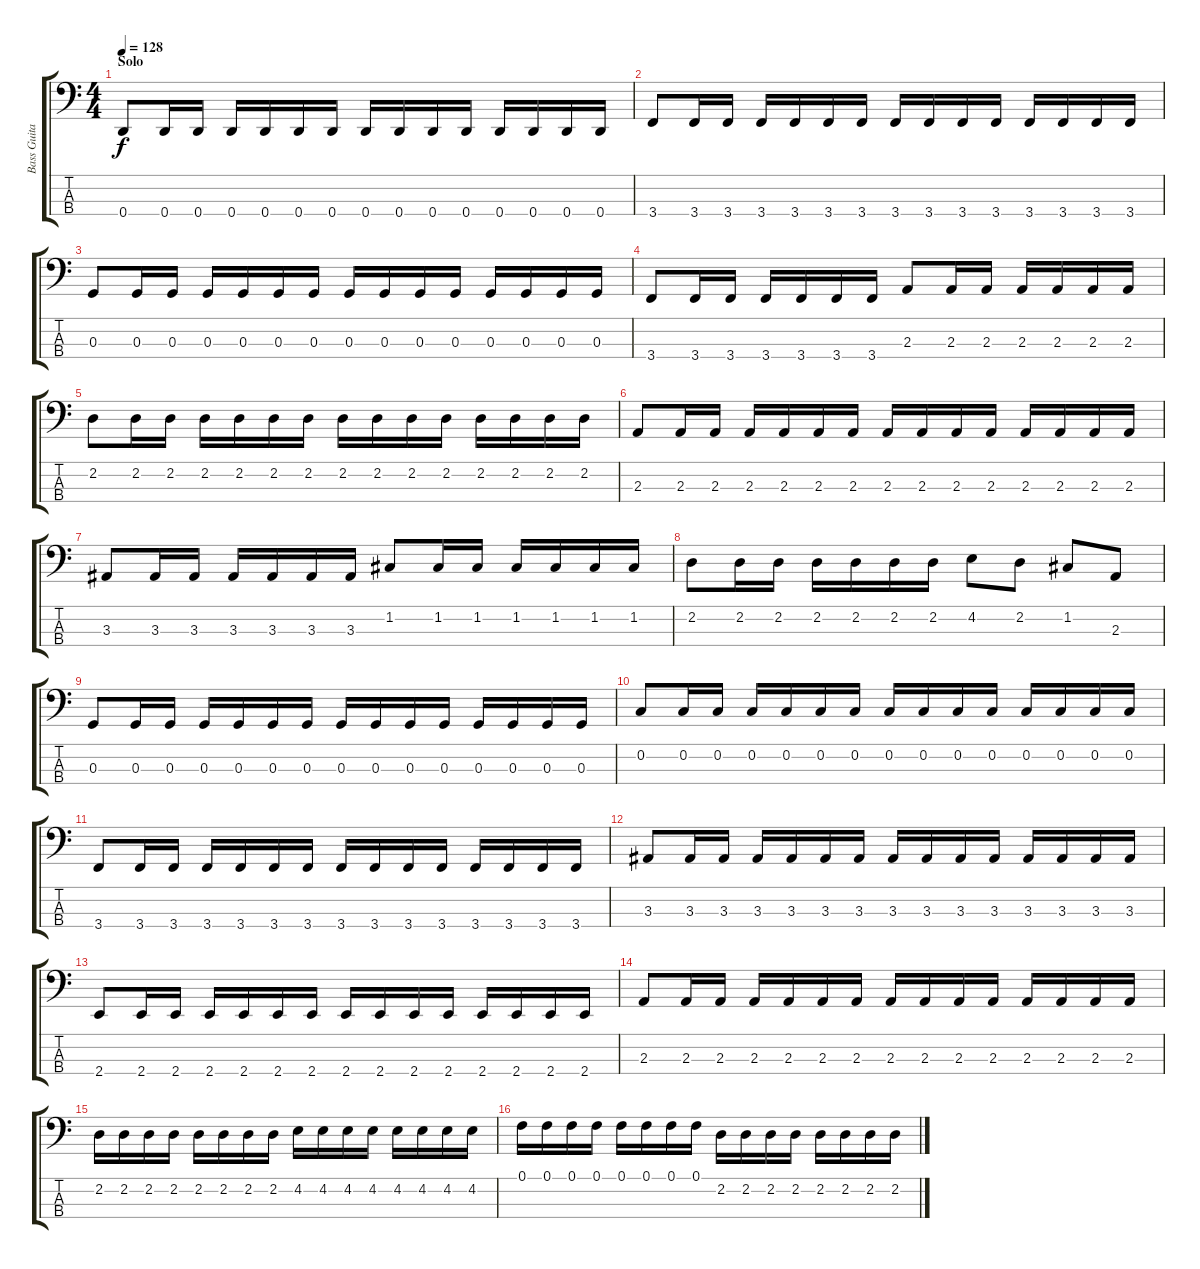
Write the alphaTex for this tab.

\track ("Bass Guitar" "Bass Guita") {instrument electricbasspick}
\staff {score tabs}
\tuning (F2 C2 G1 D1) {hide}
\ts (4 4)
\section ("" "Solo")
\tempo 128
\clef f4
\ks c
0.4.8{dy f} 0.4.16 0.4.16 0.4.16 0.4.16 0.4.16 0.4.16 0.4.16 0.4.16 0.4.16 0.4.16 0.4.16 0.4.16 0.4.16 0.4.16 |
3.4.8 3.4.16 3.4.16 3.4.16 3.4.16 3.4.16 3.4.16 3.4.16 3.4.16 3.4.16 3.4.16 3.4.16 3.4.16 3.4.16 3.4.16 |
0.3.8 0.3.16 0.3.16 0.3.16 0.3.16 0.3.16 0.3.16 0.3.16 0.3.16 0.3.16 0.3.16 0.3.16 0.3.16 0.3.16 0.3.16 |
3.4.8 3.4.16 3.4.16 3.4.16 3.4.16 3.4.16 3.4.16 2.3.8 2.3.16 2.3.16 2.3.16 2.3.16 2.3.16 2.3.16 |
2.2.8 2.2.16 2.2.16 2.2.16 2.2.16 2.2.16 2.2.16 2.2.16 2.2.16 2.2.16 2.2.16 2.2.16 2.2.16 2.2.16 2.2.16 |
2.3.8 2.3.16 2.3.16 2.3.16 2.3.16 2.3.16 2.3.16 2.3.16 2.3.16 2.3.16 2.3.16 2.3.16 2.3.16 2.3.16 2.3.16 |
3.3.8 3.3.16 3.3.16 3.3.16 3.3.16 3.3.16 3.3.16 1.2.8 1.2.16 1.2.16 1.2.16 1.2.16 1.2.16 1.2.16 |
2.2.8 2.2.16 2.2.16 2.2.16 2.2.16 2.2.16 2.2.16 4.2.8 2.2.8 1.2.8 2.3.8 |
0.3.8 0.3.16 0.3.16 0.3.16 0.3.16 0.3.16 0.3.16 0.3.16 0.3.16 0.3.16 0.3.16 0.3.16 0.3.16 0.3.16 0.3.16 |
0.2.8 0.2.16 0.2.16 0.2.16 0.2.16 0.2.16 0.2.16 0.2.16 0.2.16 0.2.16 0.2.16 0.2.16 0.2.16 0.2.16 0.2.16 |
3.4.8 3.4.16 3.4.16 3.4.16 3.4.16 3.4.16 3.4.16 3.4.16 3.4.16 3.4.16 3.4.16 3.4.16 3.4.16 3.4.16 3.4.16 |
3.3.8 3.3.16 3.3.16 3.3.16 3.3.16 3.3.16 3.3.16 3.3.16 3.3.16 3.3.16 3.3.16 3.3.16 3.3.16 3.3.16 3.3.16 |
2.4.8 2.4.16 2.4.16 2.4.16 2.4.16 2.4.16 2.4.16 2.4.16 2.4.16 2.4.16 2.4.16 2.4.16 2.4.16 2.4.16 2.4.16 |
2.3.8 2.3.16 2.3.16 2.3.16 2.3.16 2.3.16 2.3.16 2.3.16 2.3.16 2.3.16 2.3.16 2.3.16 2.3.16 2.3.16 2.3.16 |
2.2.16 2.2.16 2.2.16 2.2.16 2.2.16 2.2.16 2.2.16 2.2.16 4.2.16 4.2.16 4.2.16 4.2.16 4.2.16 4.2.16 4.2.16 4.2.16 |
0.1.16 0.1.16 0.1.16 0.1.16 0.1.16 0.1.16 0.1.16 0.1.16 2.2.16 2.2.16 2.2.16 2.2.16 2.2.16 2.2.16 2.2.16 2.2.16
